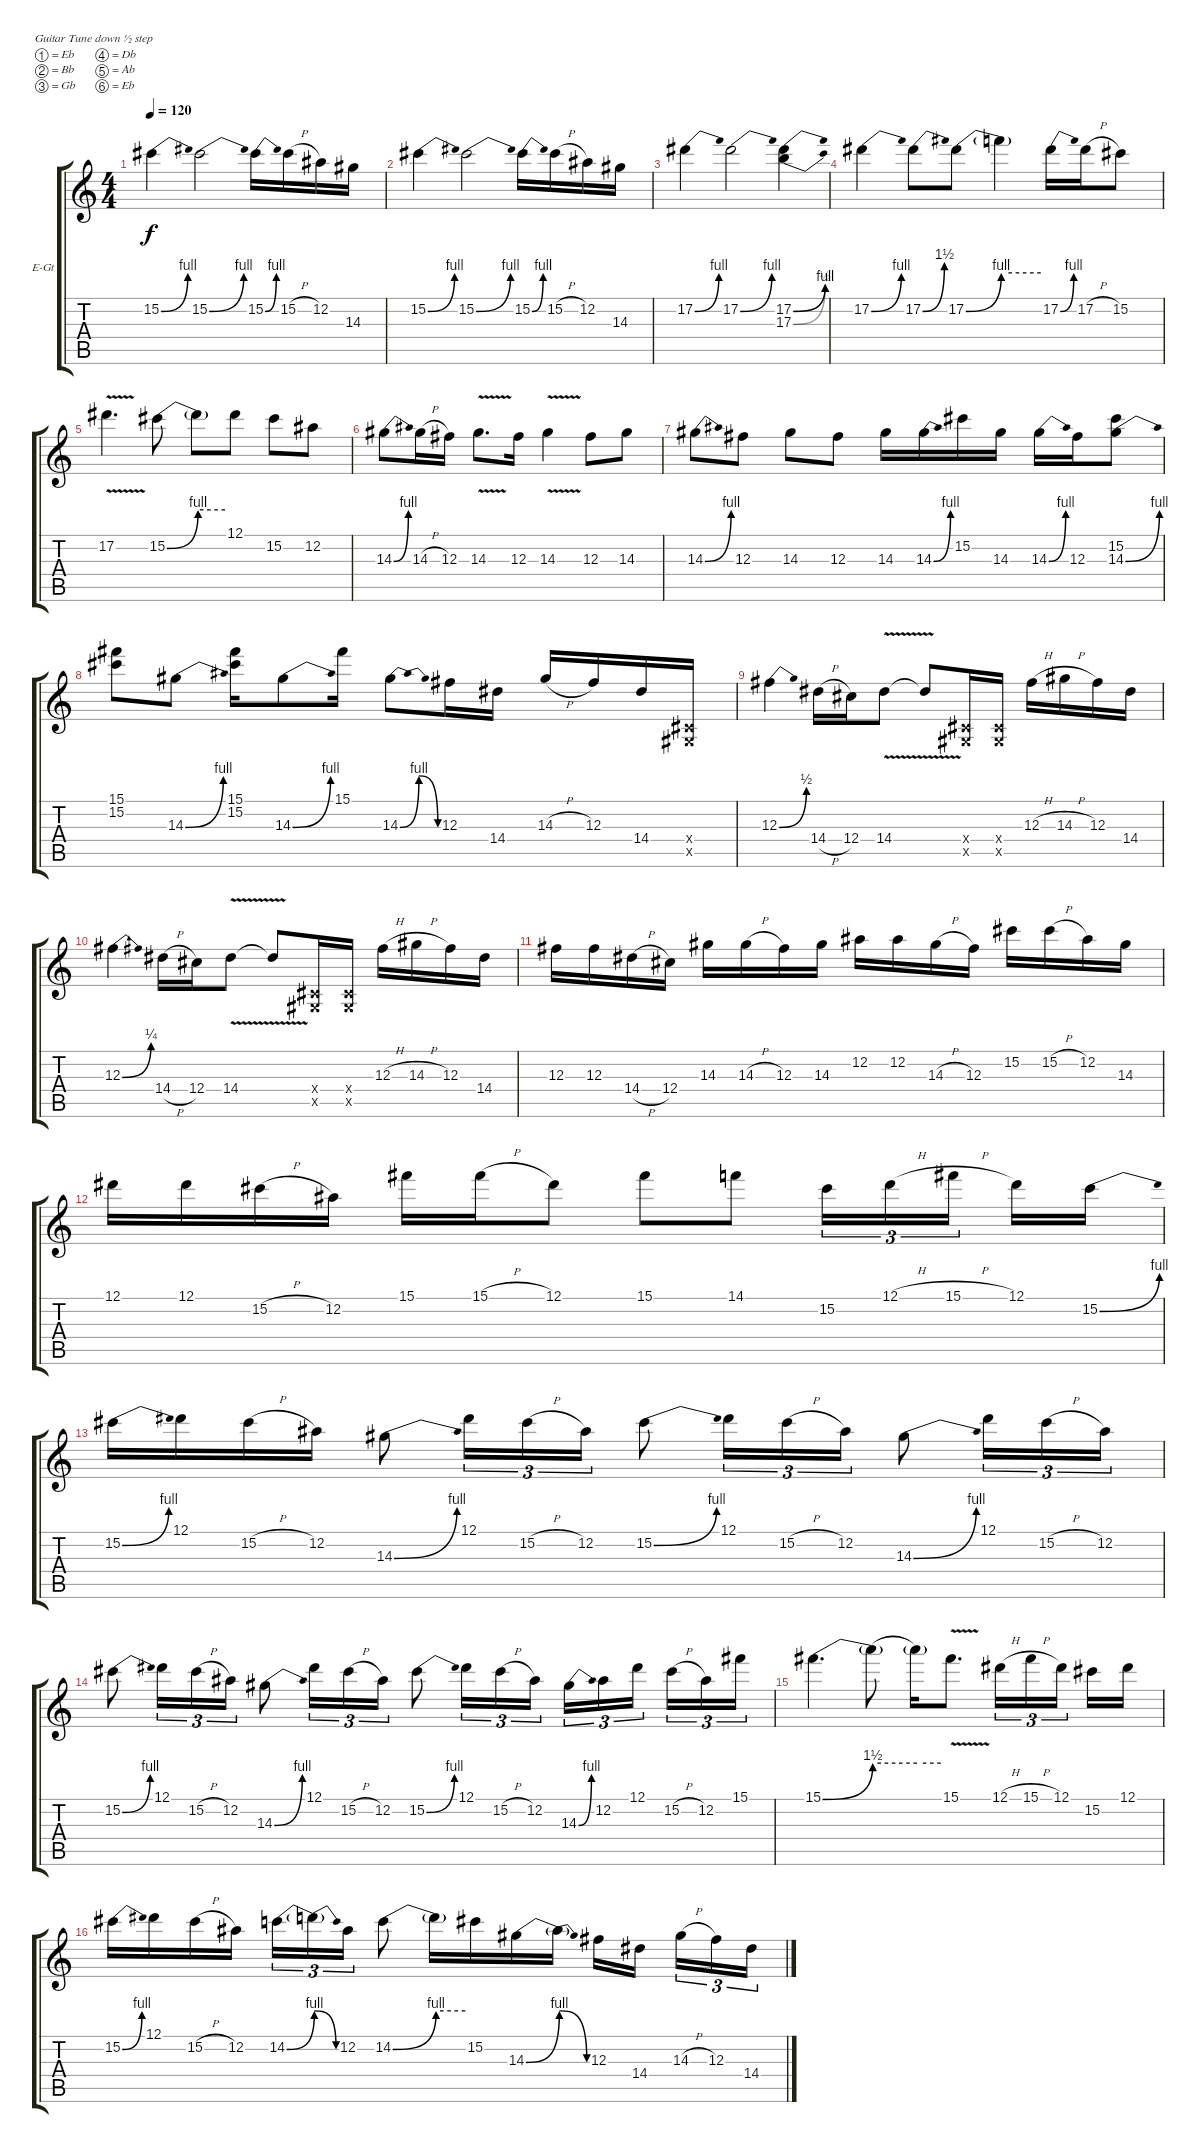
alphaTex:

\bracketExtendMode groupsimilarinstruments
\firstSystemTrackNameOrientation horizontal
\otherSystemsTrackNameOrientation horizontal
\track ("gtr 5" "E-Gt") {instrument distortionguitar}
\staff {score tabs}
\tuning (Eb4 Bb3 Gb3 Db3 Ab2 Eb2)
\ts (4 4)
\tempo 120
\clef g2
\ks c
15.2{be (bend 0 0 60 4)}.4{dy f} 15.2{be (bend 0 0 60 4)}.2 15.2{be (bend 0 0 60 4)}.16 15.2{h}.16 12.2.16 14.3.16 |
15.2{be (bend 0 0 60 4)}.4 15.2{be (bend 0 0 60 4)}.2 15.2{be (bend 0 0 60 4)}.16 15.2{h}.16 12.2.16 14.3.16 |
17.2{be (bend 0 0 60 4)}.4 17.2{be (bend 0 0 60 4)}.2 (17.2{be (bend 0 0 60 4)} 17.3{be (bend 0 0 60 2)}).4 |
17.2{be (bend 0 0 60 4)}.4 17.2{be (bend 0 0 60 6)}.8 17.2{be (bend 0 0 60 4)}.8 17.2{be (hold 0 4 60 4) t}.4 17.2{be (bend 0 0 60 4)}.16 17.2{h}.16 15.2.8 |
17.2{v}.4{d} 15.2{be (bend 0 0 60 4)}.8 15.2{be (hold 0 4 60 4) t}.8 12.1.8 15.2.8 12.2.8 |
14.3{be (bend 0 0 60 4)}.8 14.3{h}.16 12.3.16 14.3{v}.8{d} 12.3.16 14.3{v}.4 12.3.8 14.3.8 |
14.3{be (bend 0 0 60 4)}.8 12.3.8 14.3.8 12.3.8 14.3.16 14.3{be (bend 0 0 60 4)}.16 15.2.16 14.3.16 14.3{be (bend 0 0 60 4)}.16 12.3.16 (15.2 14.3{be (bend 0 0 60 4)}).8 |
(15.1 15.2).8 14.3{be (bend 0 0 60 4)}.8 (15.1 15.2).16 14.3{be (bend 0 0 60 4)}.8 15.1.16 14.3{be (bendrelease 0 0 30 4 30 4 60 0)}.8 12.3.16 14.4.16 14.3{h}.16 12.3.16 14.4.16 (0.4{x} 0.5{x}).16 |
12.3{be (bend 0 0 60 2)}.4 14.4{h}.16 12.4.16 14.4{v}.8 14.4{v t}.8 (0.4{x} 0.5{x}).16 (0.4{x} 0.5{x}).16 12.3{h}.16 14.3{h}.16 12.3.16 14.4.16 |
12.3{be (bend 0 0 60 1)}.4 14.4{h}.16 12.4.16 14.4{v}.8 14.4{v t}.8 (0.4{x} 0.5{x}).16 (0.4{x} 0.5{x}).16 12.3{h}.16 14.3{h}.16 12.3.16 14.4.16 |
12.3.16 12.3.16 14.4{h}.16 12.4.16 14.3.16 14.3{h}.16 12.3.16 14.3.16 12.2.16 12.2.16 14.3{h}.16 12.3.16 15.2.16 15.2{h}.16 12.2.16 14.3.16 |
12.1.16 12.1.16 15.2{h}.16 12.2.16 15.1.16 15.1{h}.16 12.1.8 15.1.8 14.1.8 15.2.16{tu (3 2)} 12.1{h}.16{tu (3 2)} 15.1{h}.16{tu (3 2)} 12.1.16 15.2{be (bend 0 0 60 4)}.16 |
15.2{be (bend 0 0 60 4)}.16 12.1.16 15.2{h}.16 12.2.16 14.3{be (bend 0 0 60 4)}.8 12.1.16{tu (3 2)} 15.2{h}.16{tu (3 2)} 12.2.16{tu (3 2)} 15.2{be (bend 0 0 60 4)}.8 12.1.16{tu (3 2)} 15.2{h}.16{tu (3 2)} 12.2.16{tu (3 2)} 14.3{be (bend 0 0 60 4)}.8 12.1.16{tu (3 2)} 15.2{h}.16{tu (3 2)} 12.2.16{tu (3 2)} |
15.2{be (bend 0 0 60 4)}.8 12.1.16{tu (3 2)} 15.2{h}.16{tu (3 2)} 12.2.16{tu (3 2)} 14.3{be (bend 0 0 60 4)}.8 12.1.16{tu (3 2)} 15.2{h}.16{tu (3 2)} 12.2.16{tu (3 2)} 15.2{be (bend 0 0 60 4)}.8 12.1.16{tu (3 2)} 15.2{h}.16{tu (3 2)} 12.2.16{tu (3 2)} 14.3{be (bend 0 0 60 4)}.16{tu (3 2)} 12.2.16{tu (3 2)} 12.1.16{tu (3 2)} 15.2{h}.16{tu (3 2)} 12.2.16{tu (3 2)} 15.1.16{tu (3 2)} |
15.1{be (bend 0 0 60 6)}.4{d} 15.1{be (hold 0 6 60 6) t}.8 15.1{be (hold 0 6 60 6) t}.16 15.1{v}.8{d} 12.1{h}.16{tu (3 2)} 15.1{h}.16{tu (3 2)} 12.1.16{tu (3 2)} 15.2.16 12.1.16 |
15.2{be (bend 0 0 60 4)}.16 12.1.16 15.2{h}.16 12.2.16 14.2{be (bend 0 0 60 4)}.16{tu (3 2)} 14.2{be (release 0 4 60 0) t}.16{tu (3 2)} 12.2.16{tu (3 2)} 14.2{be (bend 0 0 60 4)}.8 14.2{be (hold 0 4 60 4) t}.16 15.2.16 14.3{be (bend 0 0 60 4)}.16 14.3{be (release 0 4 60 0) t}.16 12.3.16 14.4.16 14.3{h}.16{tu (3 2)} 12.3.16{tu (3 2)} 14.4.16{tu (3 2)}
